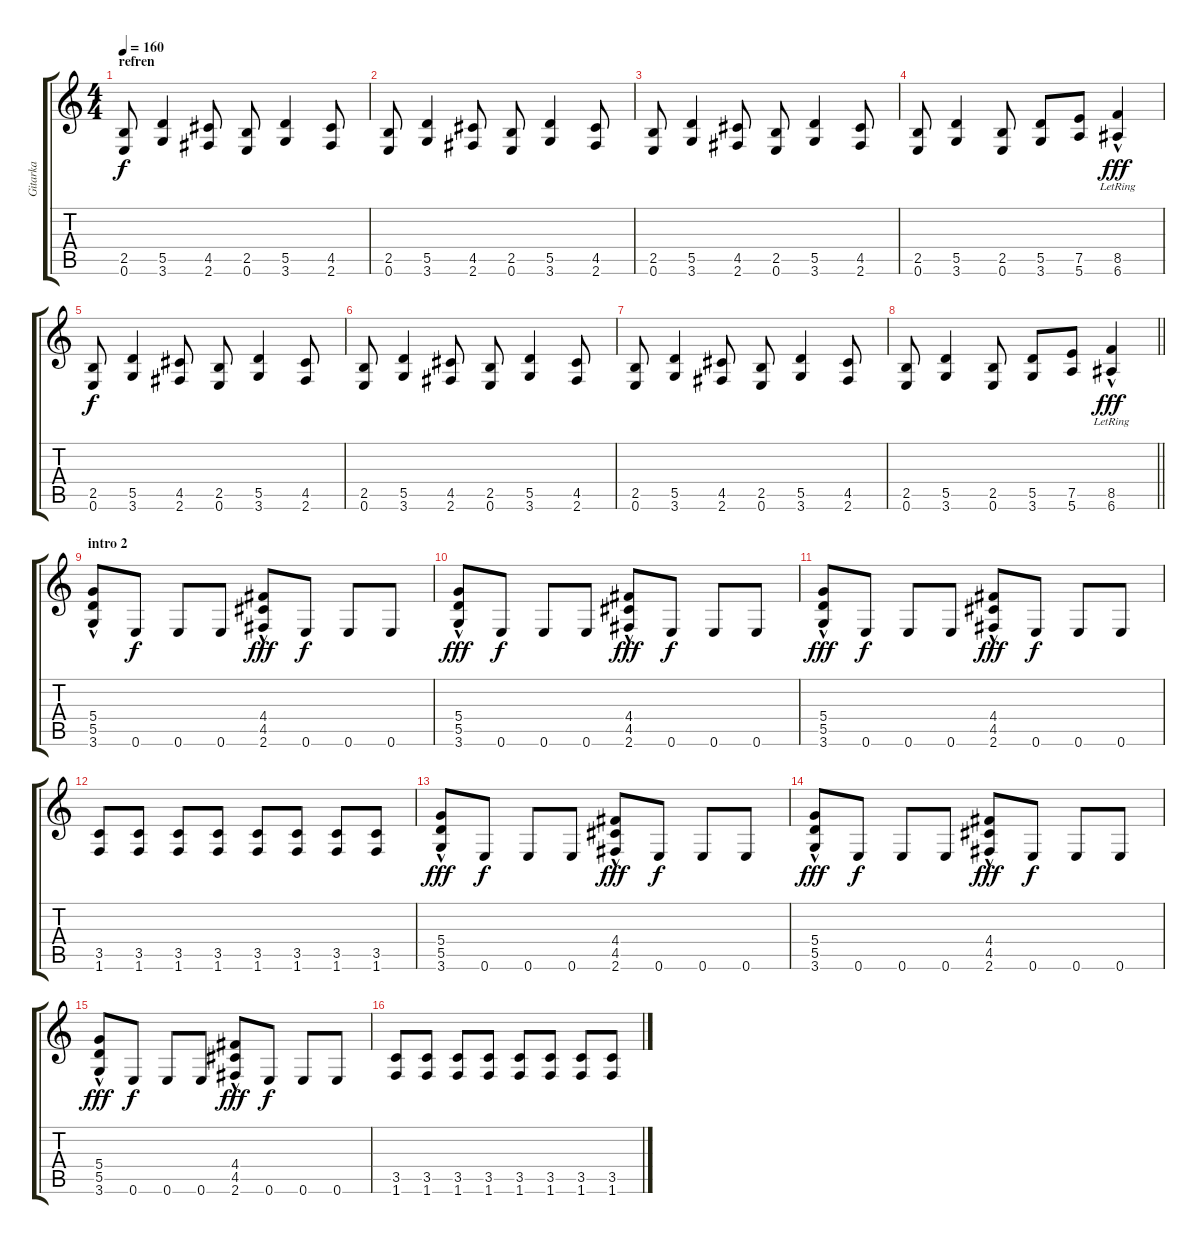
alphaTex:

\track ("Gitarka" "Gitarka") {instrument distortionguitar}
\staff {score tabs}
\tuning (E4 B3 G3 D3 A2 E2) {hide}
\ts (4 4)
\section ("" "refren")
\tempo 160
\clef g2
\ks c
(2.5 0.6).8{dy f} (5.5 3.6).4 (4.5 2.6).8 (2.5 0.6).8 (5.5 3.6).4 (4.5 2.6).8 |
(2.5 0.6).8 (5.5 3.6).4 (4.5 2.6).8 (2.5 0.6).8 (5.5 3.6).4 (4.5 2.6).8 |
(2.5 0.6).8 (5.5 3.6).4 (4.5 2.6).8 (2.5 0.6).8 (5.5 3.6).4 (4.5 2.6).8 |
(2.5 0.6).8 (5.5 3.6).4 (2.5 0.6).8 (5.5 3.6).8 (7.5 5.6).8 (8.5{hac lr} 6.6{hac lr}).4{dy fff} |
(2.5 0.6).8{dy f} (5.5 3.6).4 (4.5 2.6).8 (2.5 0.6).8 (5.5 3.6).4 (4.5 2.6).8 |
(2.5 0.6).8 (5.5 3.6).4 (4.5 2.6).8 (2.5 0.6).8 (5.5 3.6).4 (4.5 2.6).8 |
(2.5 0.6).8 (5.5 3.6).4 (4.5 2.6).8 (2.5 0.6).8 (5.5 3.6).4 (4.5 2.6).8 |
\barLineRight lightlight
(2.5 0.6).8 (5.5 3.6).4 (2.5 0.6).8 (5.5 3.6).8 (7.5 5.6).8 (8.5{hac lr} 6.6{hac lr}).4{dy fff} |
\section ("" "intro 2")
(5.4{hac} 5.5 3.6).8 0.6.8{dy f} 0.6.8 0.6.8 (4.4{hac} 4.5 2.6).8{dy fff} 0.6.8{dy f} 0.6.8 0.6.8 |
(5.4{hac} 5.5 3.6).8{dy fff} 0.6.8{dy f} 0.6.8 0.6.8 (4.4{hac} 4.5 2.6).8{dy fff} 0.6.8{dy f} 0.6.8 0.6.8 |
(5.4{hac} 5.5 3.6).8{dy fff} 0.6.8{dy f} 0.6.8 0.6.8 (4.4{hac} 4.5 2.6).8{dy fff} 0.6.8{dy f} 0.6.8 0.6.8 |
(3.5 1.6).8 (3.5 1.6).8 (3.5 1.6).8 (3.5 1.6).8 (3.5 1.6).8 (3.5 1.6).8 (3.5 1.6).8 (3.5 1.6).8 |
(5.4{hac} 5.5 3.6).8{dy fff} 0.6.8{dy f} 0.6.8 0.6.8 (4.4{hac} 4.5 2.6).8{dy fff} 0.6.8{dy f} 0.6.8 0.6.8 |
(5.4{hac} 5.5 3.6).8{dy fff} 0.6.8{dy f} 0.6.8 0.6.8 (4.4{hac} 4.5 2.6).8{dy fff} 0.6.8{dy f} 0.6.8 0.6.8 |
(5.4{hac} 5.5 3.6).8{dy fff} 0.6.8{dy f} 0.6.8 0.6.8 (4.4{hac} 4.5 2.6).8{dy fff} 0.6.8{dy f} 0.6.8 0.6.8 |
(3.5 1.6).8 (3.5 1.6).8 (3.5 1.6).8 (3.5 1.6).8 (3.5 1.6).8 (3.5 1.6).8 (3.5 1.6).8 (3.5 1.6).8
